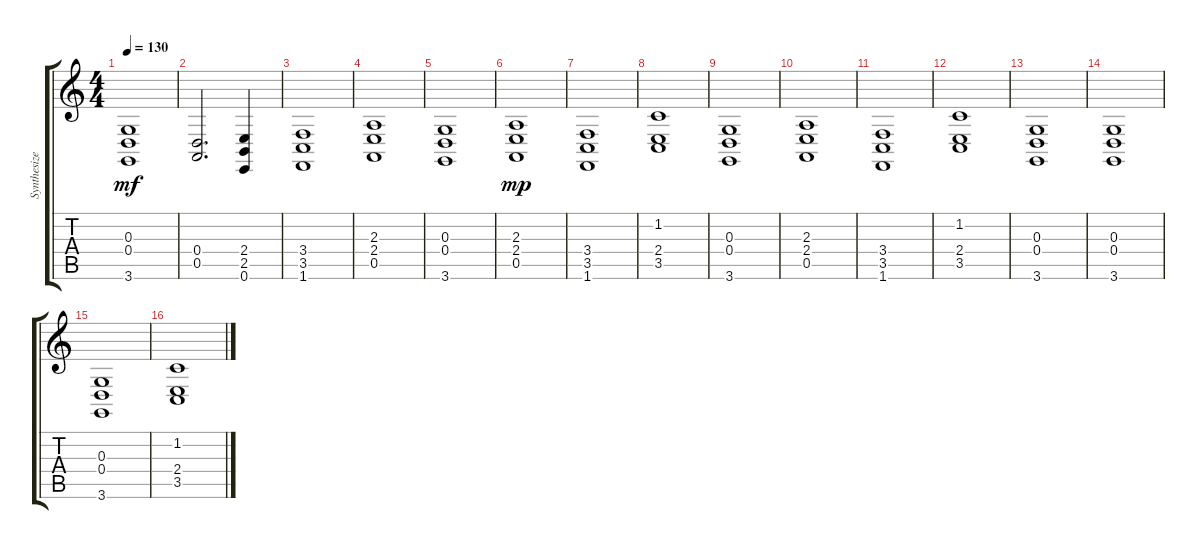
\track ("Synthesizer" "Synthesize") {instrument synthbrass1}
\staff {score tabs}
\tuning (E4 B3 G3 D3 A2 E2) {hide}
\ts (4 4)
\tempo 130
\clef g2
\ks c
(0.3 0.4 3.6).1{dy mf} |
(0.4 0.5).2{d} (2.4 2.5 0.6).4 |
(3.4 3.5 1.6).1 |
(2.3 2.4 0.5).1 |
(0.3 0.4 3.6).1 |
(2.3 2.4 0.5).1{dy mp} |
(3.4 3.5 1.6).1 |
(1.2 2.4 3.5).1 |
(0.3 0.4 3.6).1 |
(2.3 2.4 0.5).1 |
(3.4 3.5 1.6).1 |
(1.2 2.4 3.5).1 |
(0.3 0.4 3.6).1 |
(0.3 0.4 3.6).1 |
(0.3 0.4 3.6).1 |
(1.2 2.4 3.5).1
